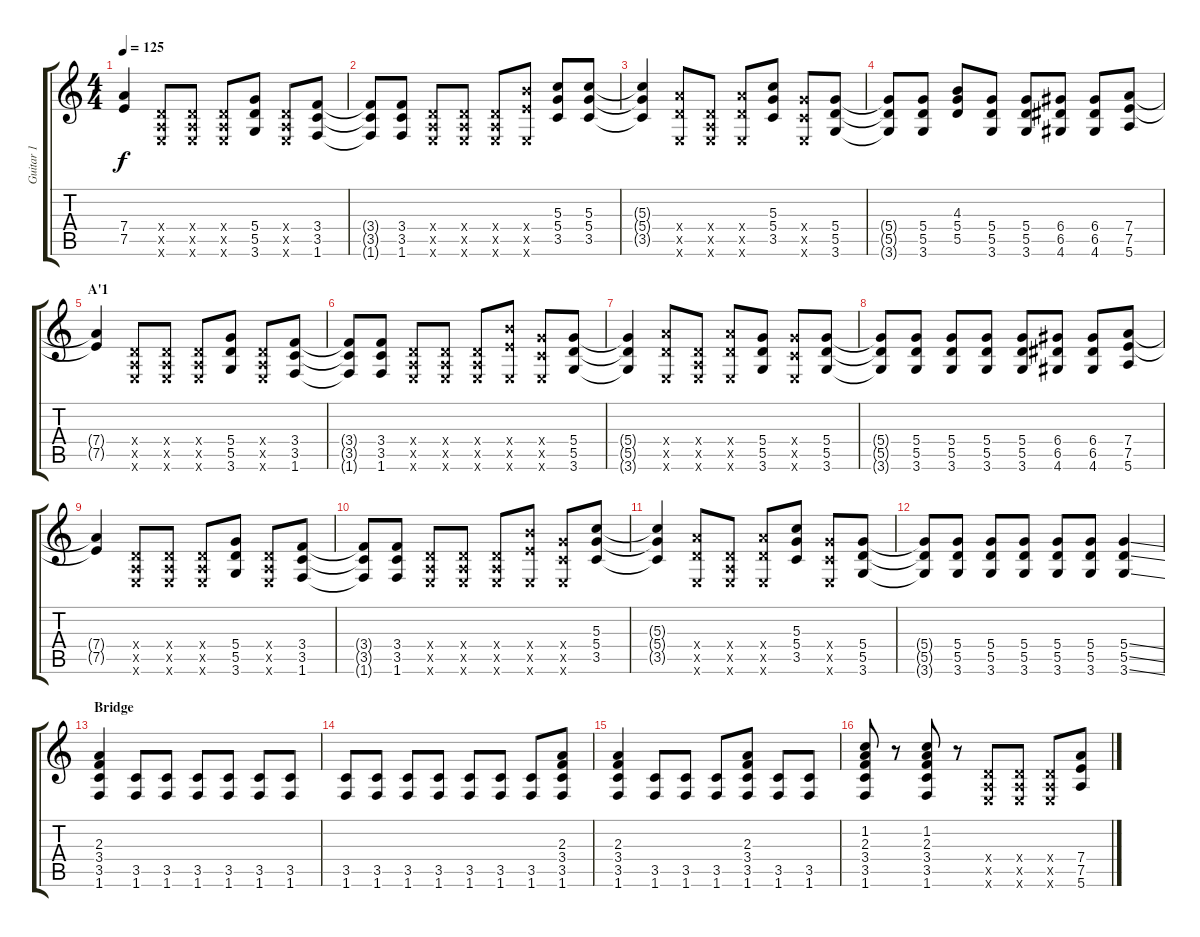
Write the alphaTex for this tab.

\track ("Guitar 1" "Guitar 1") {instrument overdrivenguitar}
\staff {score tabs}
\tuning (E4 B3 G3 D3 A2 E2) {hide}
\ts (4 4)
\tempo 125
\clef g2
\ks c
(7.4{t} 7.5{t}).4{dy f} (0.4{x} 0.5{x} 0.6{x}).8 (0.4{x} 0.5{x} 0.6{x}).8 (0.4{x} 0.5{x} 0.6{x}).8 (5.4 5.5 3.6).8 (0.4{x} 0.5{x} 0.6{x}).8 (3.4 3.5 1.6).8 |
(3.4{t} 3.5{t} 1.6{t}).8 (3.4 3.5 1.6).8 (0.4{x} 0.5{x} 0.6{x}).8 (0.4{x} 0.5{x} 0.6{x}).8 (0.4{x} 0.5{x} 0.6{x}).8 (9.4{x} 7.5{x} 0.6{x}).8 (5.3 5.4 3.5).8 (5.3 5.4 3.5).8 |
(5.3{t} 5.4{t} 3.5{t}).4 (7.4{x} 5.5{x} 0.6{x}).8 (0.4{x} 0.5{x} 0.6{x}).8 (7.4{x} 5.5{x} 0.6{x}).8 (5.3 5.4 3.5).8 (5.4{x} 3.5{x} 0.6{x}).8 (5.4 5.5 3.6).8 |
(5.4{t} 5.5{t} 3.6{t}).8 (5.4 5.5 3.6).8 (4.3 5.4 5.5).8 (5.4 5.5 3.6).8 (5.4 5.5 3.6).8 (6.4 6.5 4.6).8 (6.4 6.5 4.6).8 (7.4 7.5 5.6).8 |
\section ("" "A'1")
(7.4{t} 7.5{t}).4 (0.4{x} 0.5{x} 0.6{x}).8 (0.4{x} 0.5{x} 0.6{x}).8 (0.4{x} 0.5{x} 0.6{x}).8 (5.4 5.5 3.6).8 (0.4{x} 0.5{x} 0.6{x}).8 (3.4 3.5 1.6).8 |
(3.4{t} 3.5{t} 1.6{t}).8 (3.4 3.5 1.6).8 (0.4{x} 0.5{x} 0.6{x}).8 (0.4{x} 0.5{x} 0.6{x}).8 (0.4{x} 0.5{x} 0.6{x}).8 (9.4{x} 7.5{x} 0.6{x}).8 (5.4{x} 3.5{x} 0.6{x}).8 (5.4 5.5 3.6).8 |
(5.4{t} 5.5{t} 3.6{t}).4 (7.4{x} 5.5{x} 0.6{x}).8 (0.4{x} 0.5{x} 0.6{x}).8 (7.4{x} 5.5{x} 0.6{x}).8 (5.4 5.5 3.6).8 (5.4{x} 3.5{x} 0.6{x}).8 (5.4 5.5 3.6).8 |
(5.4{t} 5.5{t} 3.6{t}).8 (5.4 5.5 3.6).8 (5.4 5.5 3.6).8 (5.4 5.5 3.6).8 (5.4 5.5 3.6).8 (6.4 6.5 4.6).8 (6.4 6.5 4.6).8 (7.4 7.5 5.6).8 |
(7.4{t} 7.5{t}).4 (0.4{x} 0.5{x} 0.6{x}).8 (0.4{x} 0.5{x} 0.6{x}).8 (0.4{x} 0.5{x} 0.6{x}).8 (5.4 5.5 3.6).8 (0.4{x} 0.5{x} 0.6{x}).8 (3.4 3.5 1.6).8 |
(3.4{t} 3.5{t} 1.6{t}).8 (3.4 3.5 1.6).8 (0.4{x} 0.5{x} 0.6{x}).8 (0.4{x} 0.5{x} 0.6{x}).8 (0.4{x} 0.5{x} 0.6{x}).8 (9.4{x} 7.5{x} 0.6{x}).8 (5.4{x} 3.5{x} 0.6{x}).8 (5.3 5.4 3.5).8 |
(5.3{t} 5.4{t} 3.5{t}).4 (7.4{x} 5.5{x} 0.6{x}).8 (0.4{x} 0.5{x} 0.6{x}).8 (7.4{x} 5.5{x} 0.6{x}).8 (5.3 5.4 3.5).8 (5.4{x} 3.5{x} 0.6{x}).8 (5.4 5.5 3.6).8 |
(5.4{t} 5.5{t} 3.6{t}).8 (5.4 5.5 3.6).8 (5.4 5.5 3.6).8 (5.4 5.5 3.6).8 (5.4 5.5 3.6).8 (5.4 5.5 3.6).8 (5.4{ss} 5.5{ss} 3.6{ss}).4 |
\section ("" "Bridge")
(2.3 3.4 3.5 1.6).4 (3.5 1.6).8 (3.5 1.6).8 (3.5 1.6).8 (3.5 1.6).8 (3.5 1.6).8 (3.5 1.6).8 |
(3.5 1.6).8 (3.5 1.6).8 (3.5 1.6).8 (3.5 1.6).8 (3.5 1.6).8 (3.5 1.6).8 (3.5 1.6).8 (2.3 3.4 3.5 1.6).8 |
(2.3 3.4 3.5 1.6).4 (3.5 1.6).8 (3.5 1.6).8 (3.5 1.6).8 (2.3 3.4 3.5 1.6).8 (3.5 1.6).8 (3.5 1.6).8 |
(1.2 2.3 3.4 3.5 1.6).8 r.8 (1.2 2.3 3.4 3.5 1.6).8 r.8 (0.4{x} 0.5{x} 0.6{x}).8 (0.4{x} 0.5{x} 0.6{x}).8 (0.4{x} 0.5{x} 0.6{x}).8 (7.4 7.5 5.6).8
